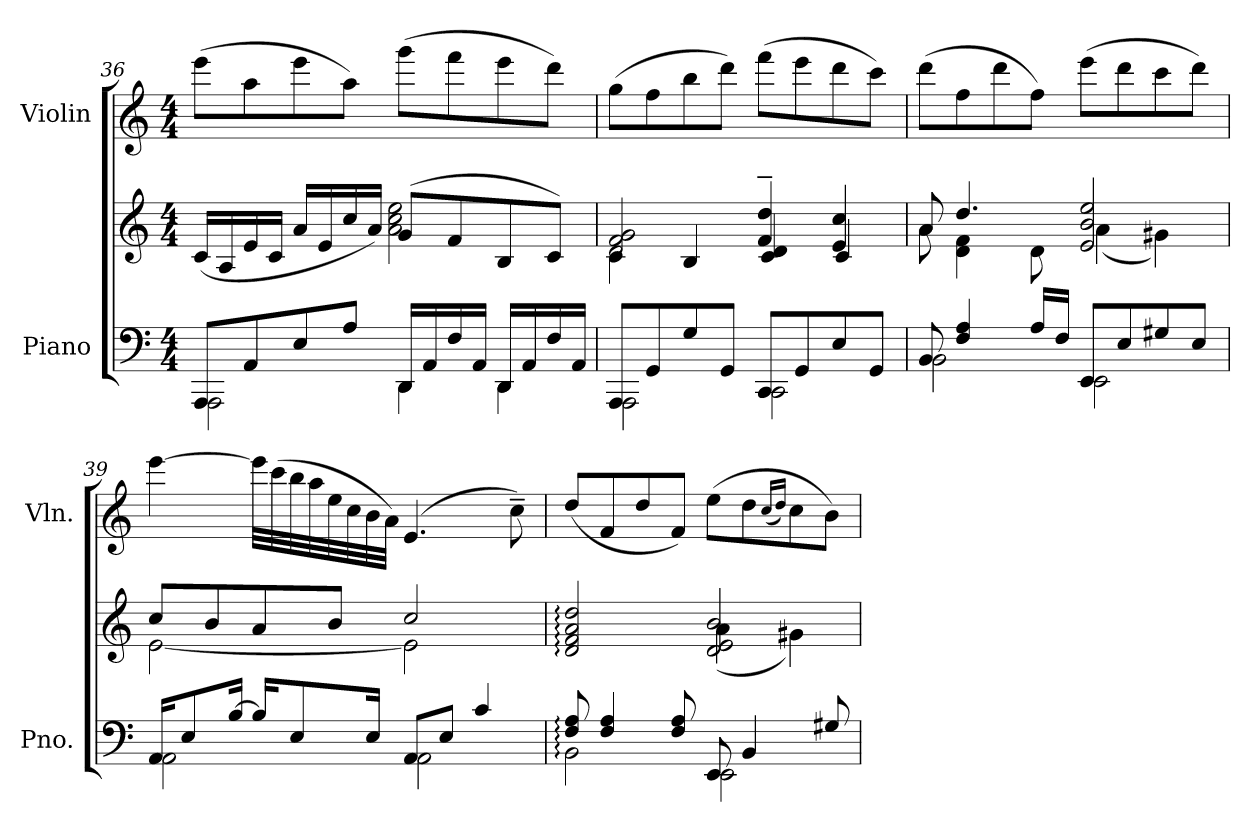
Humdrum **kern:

**kern	**kern	**kern
*part2	*part2	*part1
*staff3	*staff2	*staff1
*I"Piano	*	*I"Violin
*I'Pno.	*	*I'Vln.
*clefF4	*clefG2	*clefG2
*k[]	*k[]	*k[]
*M4/4	*M4/4	*M4/4
=36	=36	=36
*^	*^	*
8AAA/L	2AAA\	(16c/LL	2ryy	(8eee\L
.	.	16A/	.	.
8AA/	.	16e/	.	8aa\
.	.	16c/JJ	.	.
8E/	.	16a/LL	.	8eee\
.	.	16e/	.	.
8A/J	.	16cc/	.	8aa\J)
.	.	16a/JJ)	.	.
16DD/LL	(4DD\	(8g/L	2a\ 2cc\ 2ee\	(8ggg\L
16AA/	.	.	.	.
16F/	.	8f/	.	8fff\
16AA/JJ	.	.	.	.
16DD/LL	4DD\	8B/	.	8eee\
16AA/	.	.	.	.
16F/	.	8c/J)	.	8ddd\J)
16AA/JJ	.	.	.	.
!!LO:LB:g=z
=37	=37	=37	=37	=37
8AAA/L	2AAA\	4c\	2d/ 2f/ 2g/	(8gg\L
8GG/	.	.	.	8ff\
8G/	.	4B/	.	8bb\
8GG/J	.	.	.	8ddd\J)
8CC/L	2CC\	4f/~ 4dd/~	4c/ 4d/	(8fff\L
8GG/	.	.	.	8eee\
8E/	.	4e/ 4cc/)	4c/	8ddd\
8GG/J	.	.	.	8ccc\J)
=38	=38	=38	=38	=38
8BB/	2BB\	8a/	8a\	(8ddd\L
4F/ 4A/	.	4.dd/	4d\ 4f\	8ff\
.	.	.	.	8ddd\
16A/LL	.	.	8d\	8ff\J)
16F/JJ	.	.	.	.
8EE/L	2EE\	2e/ 2b/ 2ee/	(4a\	(8eee\L
8E/	.	.	.	8ddd\
8G#X/	.	.	4g#X\)	8ccc\
8E/J	.	.	.	8ddd\J)
=39	=39	=39	=39	=39
16AA/KL	2AA\	8cc/L	[2e\	[4eee\
8E/	.	.	.	.
.	.	8b/	.	.
[16B/Jk	.	.	.	.
16B/KL]	.	8a/	.	32eee\LLL]
.	.	.	.	(32ccc\
8E/	.	.	.	32bb\
.	.	.	.	32aa\
.	.	8b/J	.	32ee\
.	.	.	.	32cc\
16E/Jk	.	.	.	32b\
.	.	.	.	32a\JJJ)
8AA/L	2AA\	2cc/	2e\]	(4.e/
8E/J	.	.	.	.
4c/	.	.	.	.
.	.	.	.	8cc~\)
!!LO:LB:g=z
=40	=40	=40	=40	=40
8F/: 8A/:	2BB:\	2d/: 2f/: 2a/: 2dd/:	2ryy	(8dd/L
4F/ 4A/	.	.	.	8f/
.	.	.	.	8dd/
8F/ 8A/	.	.	.	8f/J)
8EE/	2EE\	2d/ 2e/ 2b/	(4a\	(8ee\L
4BB/	.	.	.	8dd\
.	.	.	.	(16qcc/LL
.	.	.	.	16qdd/JJ)
.	.	.	4g#X\)	8cc\
8G#X/	.	.	.	8b\J)
*v	*v	*	*	*
*	*v	*v	*
=	=	=
*-	*-	*-
